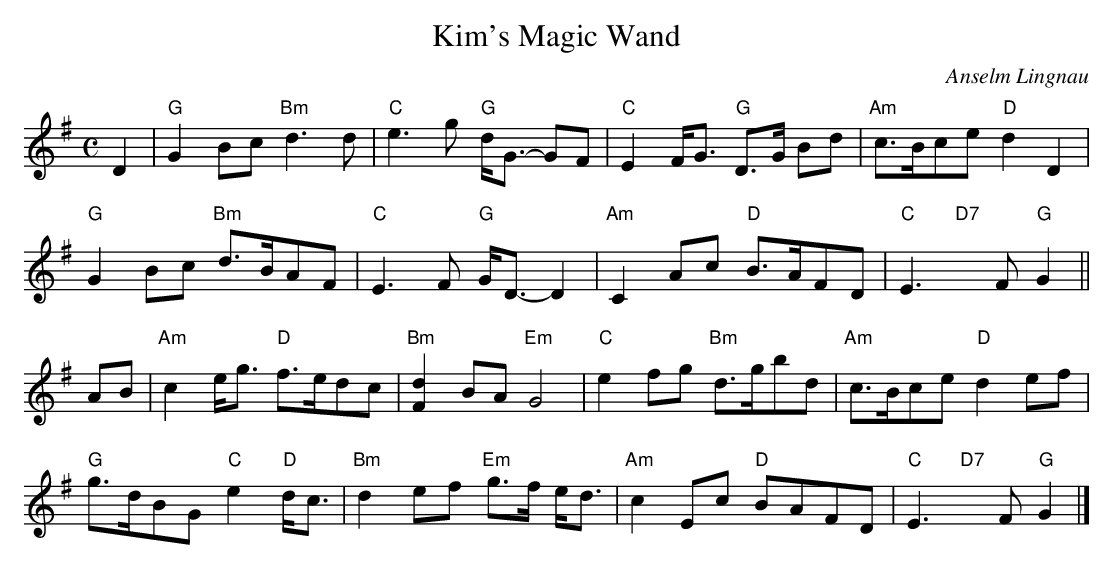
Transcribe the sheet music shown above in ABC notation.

X:1
T:Kim's Magic Wand
C:Anselm Lingnau
M:C
L:1/8
K:G
D2|"G"G2 Bc "Bm"d3 d|"C"e3 g "G"d<G- GF|\
   "C"E2 F<G "G"D>G Bd|"Am"c>Bce "D"d2 D2|
   "G"G2 Bc "Bm"d>BAF|"C"E3 F "G"G<D-D2|\
   "Am"C2 Ac "D"B>AFD|"C"E3 "D7"x F "G"G2||
AB|"Am"c2 e<g "D"f>edc|"Bm"[d2F2] BA "Em"G4|\
   "C"e2 fg "Bm"d>gbd|"Am"c>Bce "D"d2 ef|
   "G"g>dBG "C"e2 "D"d<c|"Bm"d2 ef "Em"g>f e<d|\
   "Am"c2 Ec "D"BAFD|"C"E3 "D7"x F "G"G2|]
